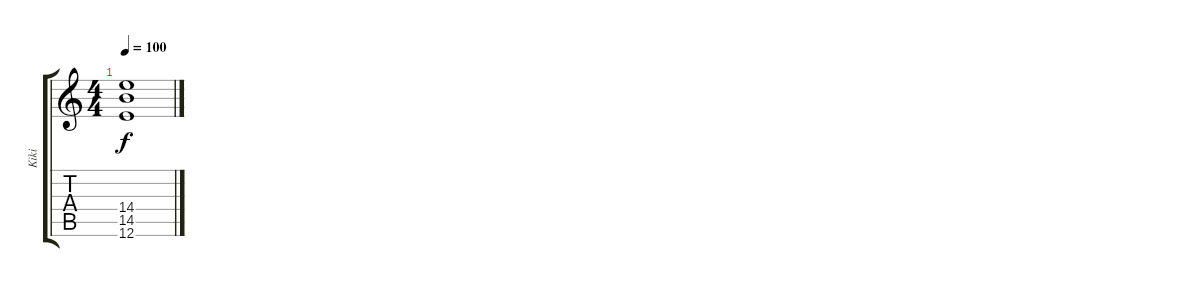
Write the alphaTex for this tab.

\track ("Kiki" "Kiki") {instrument distortionguitar}
\staff {score tabs}
\tuning (E4 B3 G3 D3 A2 E2) {hide}
\ts (4 4)
\tempo 100
\clef g2
\ks c
(14.4{t} 14.5{t} 12.6{t}).1{dy f}
